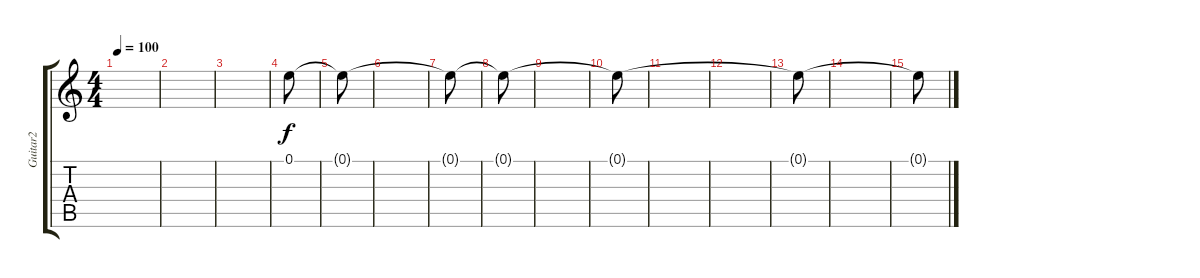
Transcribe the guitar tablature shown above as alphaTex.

\track ("Guitar2" "Guitar2") {instrument electricguitarjazz}
\staff {score tabs}
\tuning (E4 B3 G3 D3 A2 E2) {hide}
\ts (4 4)
\tempo 100
\clef g2
\ks c
|
|
|
0.1.8 |
0.1{t}.8 |
|
0.1{t}.8 |
0.1{t}.8 |
|
0.1{t}.8 |
|
|
0.1{t}.8 |
|
0.1{t}.8
